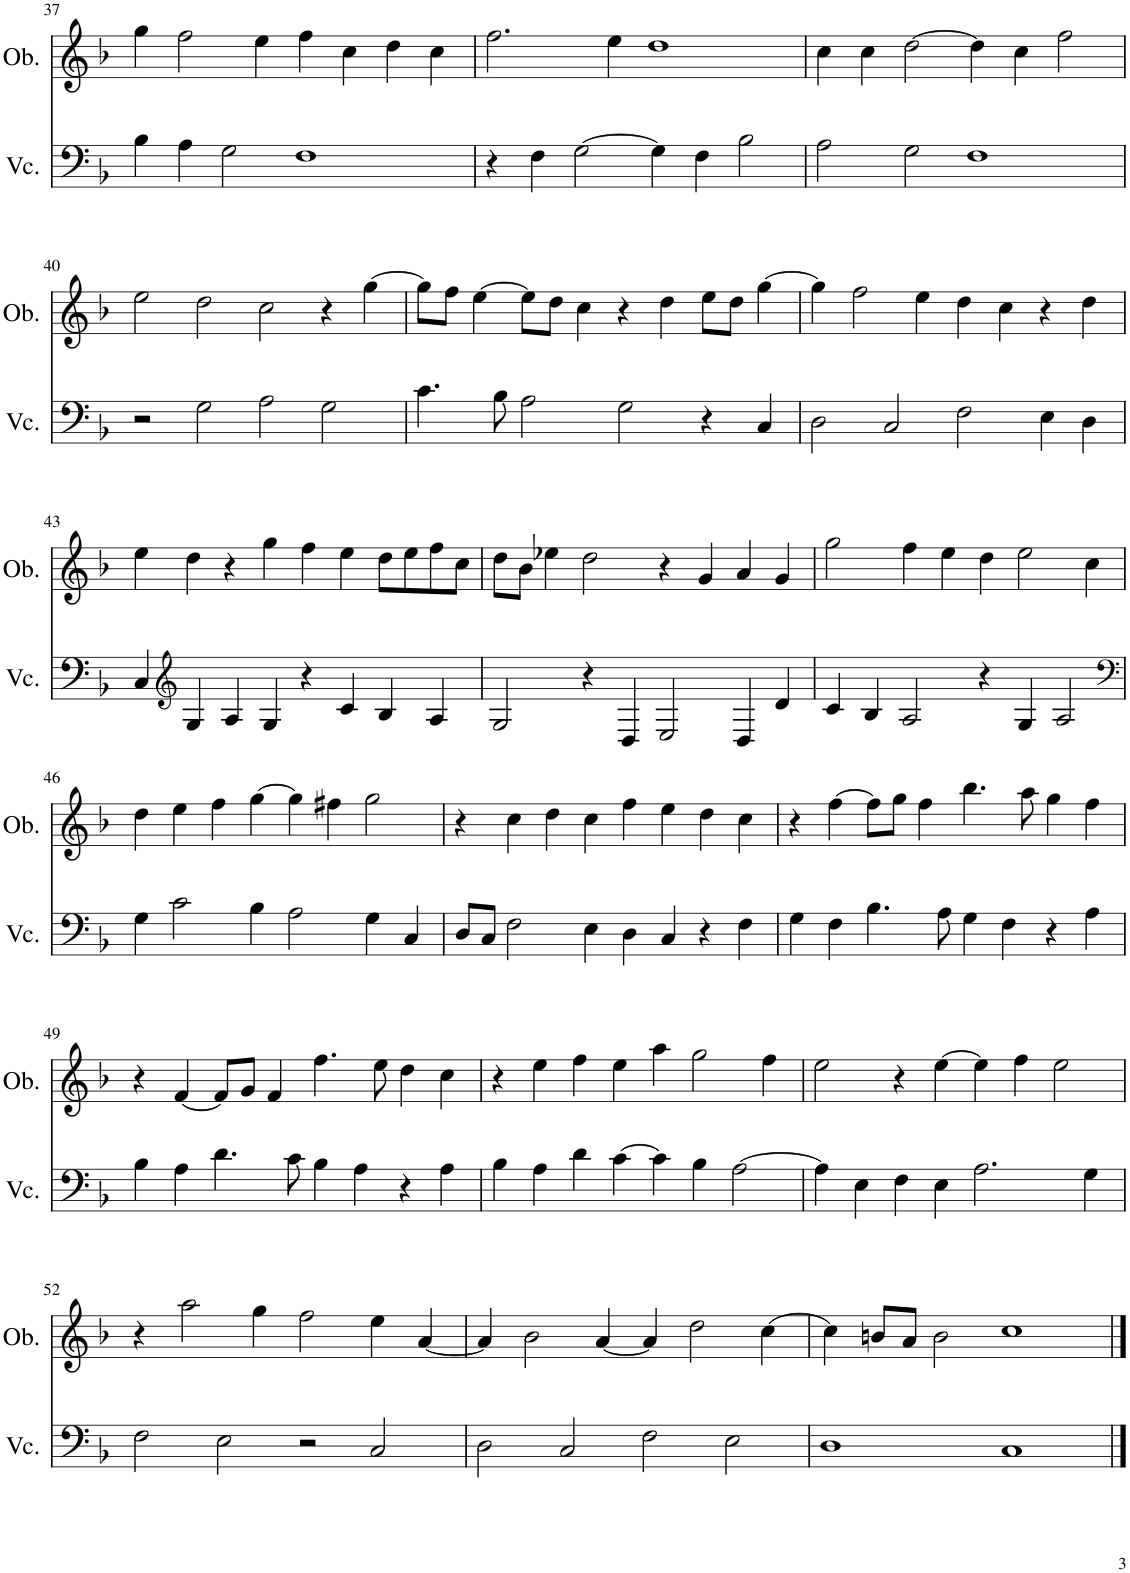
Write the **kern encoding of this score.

**kern	**kern
*part2	*part1
*staff2	*staff1
*I"チェロ	*I"オーボエ
!!LO:PB:g=z
*clefF4	*clefG2
*k[b-]	*k[b-]
*M8/4	*M8/4
=37	=37
4B-\	4gg\
4A\	2ff\
2G\	.
.	4ee\
1F	4ff\
.	4cc\
.	4dd\
.	4cc\
=38	=38
4r	2.ff\
4F\	.
[2G\	.
.	4ee\
4G\]	1dd
4F\	.
2B-\	.
=39	=39
2A\	4cc\
.	4cc\
2G\	[2dd\
1F	4dd\]
.	4cc\
.	2ff\
!!LO:LB:g=z
=40	=40
2r	2ee\
2G\	2dd\
2A\	2cc\
2G\	4r
.	[4gg\
=41	=41
4.c\	8gg\L]
.	8ff\J
.	[4ee\
8B-\	.
2A\	8ee\L]
.	8dd\J
.	4cc\
2G\	4r
.	4dd\
4r	8ee\L
.	8dd\J
4C/	[4gg\
=42	=42
2D\	4gg\]
.	2ff\
2C/	.
.	4ee\
2F\	4dd\
.	4cc\
4E\	4r
4D\	4dd\
!!LO:LB:g=z
=43	=43
4C/	4ee\
*clefG2	*
4G/	4dd\
4A/	4r
4G/	4gg\
4r	4ff\
4c/	4ee\
4B-/	8dd\L
.	8ee\
4A/	8ff\
.	8cc\J
=44	=44
2G/	8dd\L
.	8b-\J
.	4ee-X\
4r	2dd\
4D/	.
2E/	4r
.	4g/
4D/	4a/
4d/	4g/
=45	=45
4c/	2gg\
4B-/	.
2A/	4ff\
.	4ee\
4r	4dd\
4G/	2ee\
2A/	.
.	4cc\
!!LO:LB:g=z
=46	=46
*clefF4	*
4G\	4dd\
2c\	4ee\
.	4ff\
4B-\	[4gg\
2A\	4gg\]
.	4ff#X\
4G\	2gg\
4C/	.
=47	=47
8D/L	4r
8C/J	.
2F\	4cc\
.	4dd\
4E\	4cc\
4D\	4ff\
4C/	4ee\
4r	4dd\
4F\	4cc\
=48	=48
4G\	4r
4F\	[4ff\
4.B-\	8ff\L]
.	8gg\J
.	4ff\
8A\	.
4G\	4.bb-\
4F\	.
.	8aa\
4r	4gg\
4A\	4ff\
!!LO:LB:g=z
=49	=49
4B-\	4r
4A\	[4f/
4.d\	8f/L]
.	8g/J
.	4f/
8c\	.
4B-\	4.ff\
4A\	.
.	8ee\
4r	4dd\
4A\	4cc\
=50	=50
4B-\	4r
4A\	4ee\
4d\	4ff\
[4c\	4ee\
4c\]	4aa\
4B-\	2gg\
[2A\	.
.	4ff\
=51	=51
4A\]	2ee\
4E\	.
4F\	4r
4E\	[4ee\
2.A\	4ee\]
.	4ff\
.	2ee\
4G\	.
!!LO:LB:g=z
=52	=52
2F\	4r
.	2aa\
2E\	.
.	4gg\
2r	2ff\
2C/	4ee\
.	[4a/
=53	=53
2D\	4a/]
.	2b-\
2C/	.
.	[4a/
2F\	4a/]
.	2dd\
2E\	.
.	[4cc\
=54	=54
1D	4cc\]
.	8bn/L
.	8a/J
.	2b\
1C	1cc
==	==
*-	*-
